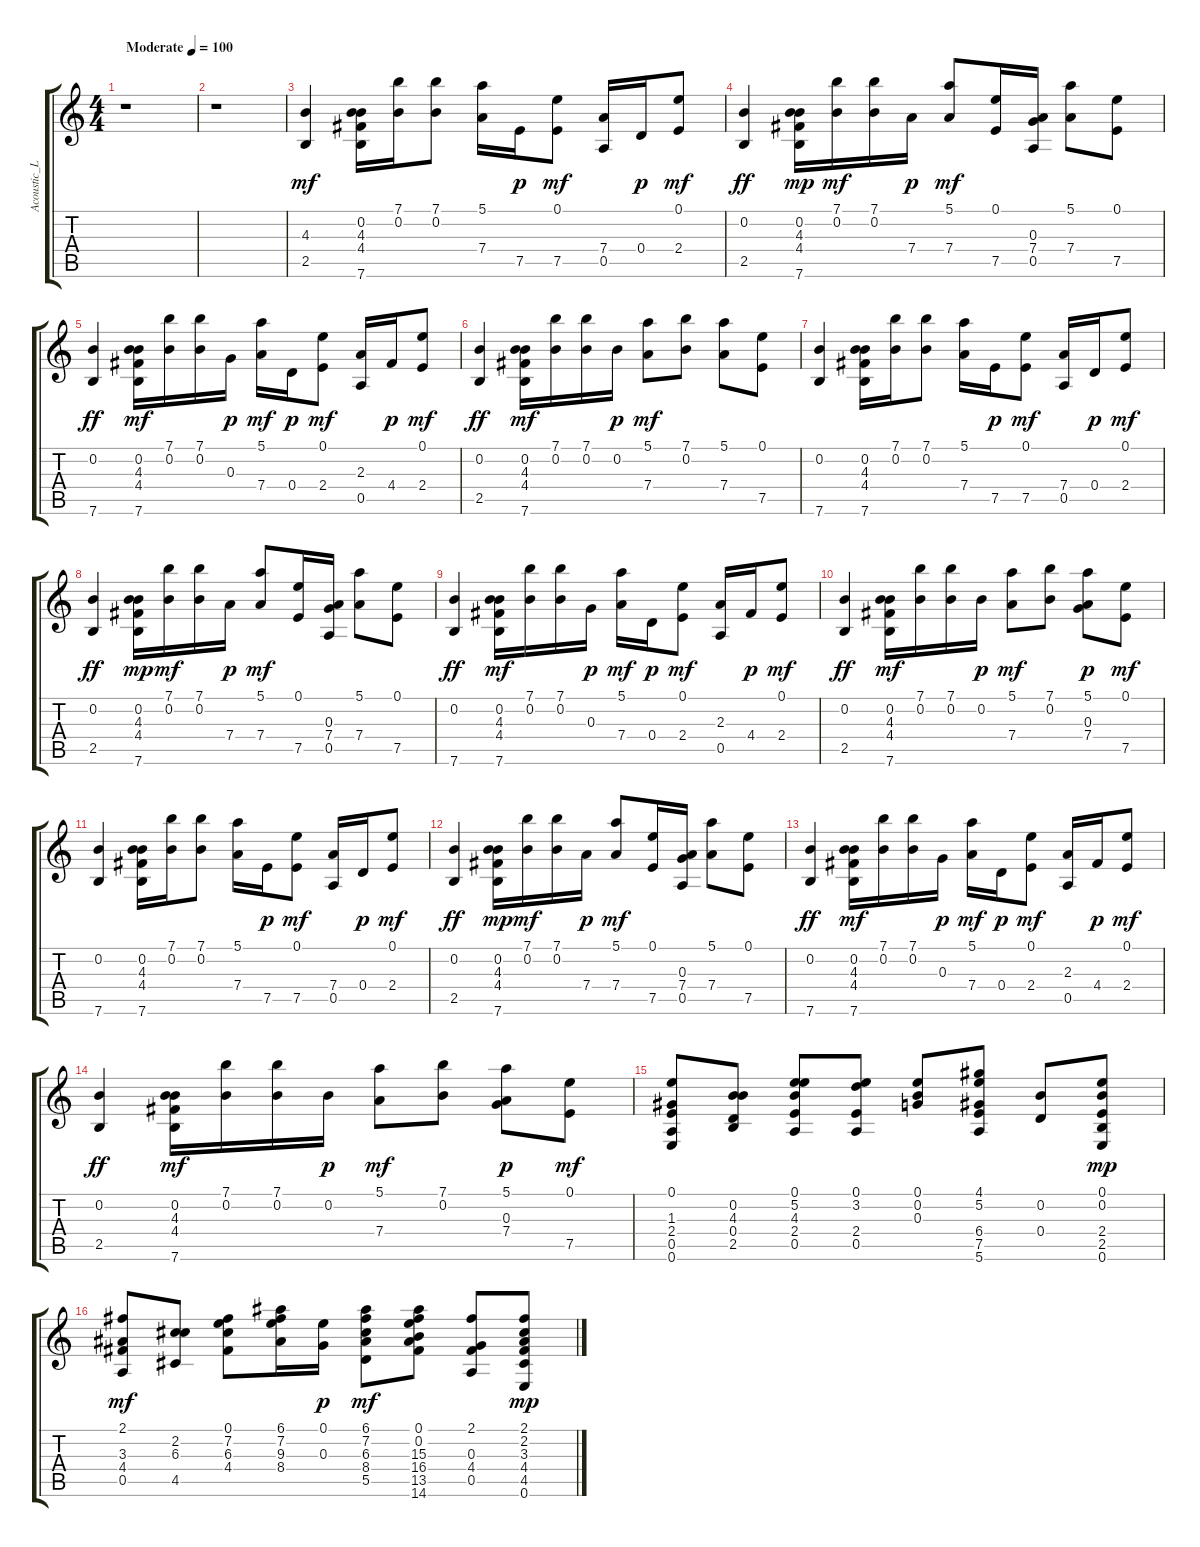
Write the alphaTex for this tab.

\track ("Acoustic_L" "Acoustic_L") {instrument acousticguitarsteel}
\staff {score tabs}
\tuning (E4 B3 G3 D3 A2 E2) {hide}
\ts (4 4)
\tempo (100 "Moderate")
\clef g2
\ks c
r.1{dy mf instrument acousticguitarsteel} |
r.1 |
(4.3 2.5).4 (0.2 4.3 4.4 7.6).16 (7.1 0.2).16 (7.1 0.2).8 (5.1 7.4).16 7.5.16{dy p} (0.1 7.5).8{dy mf} (7.4 0.5).16 0.4.16{dy p} (0.1 2.4).8{dy mf} |
(0.2 2.5).4{dy ff} (0.2 4.3 4.4 7.6).16{dy mp} (7.1 0.2).16{dy mf} (7.1 0.2).16 7.4.16{dy p} (5.1 7.4).8{dy mf} (0.1 7.5).16 (0.3 7.4 0.5).16 (5.1 7.4).8 (0.1 7.5).8 |
(0.2 7.6).4{dy ff} (0.2 4.3 4.4 7.6).16{dy mf} (7.1 0.2).16 (7.1 0.2).16 0.3.16{dy p} (5.1 7.4).16{dy mf} 0.4.16{dy p} (0.1 2.4).8{dy mf} (2.3 0.5).16 4.4.16{dy p} (0.1 2.4).8{dy mf} |
(0.2 2.5).4{dy ff} (0.2 4.3 4.4 7.6).16{dy mf} (7.1 0.2).16 (7.1 0.2).16 0.2.16{dy p} (5.1 7.4).8{dy mf} (7.1 0.2).8 (5.1 7.4).8 (0.1 7.5).8 |
(0.2 7.6).4 (0.2 4.3 4.4 7.6).16 (7.1 0.2).16 (7.1 0.2).8 (5.1 7.4).16 7.5.16{dy p} (0.1 7.5).8{dy mf} (7.4 0.5).16 0.4.16{dy p} (0.1 2.4).8{dy mf} |
(0.2 2.5).4{dy ff} (0.2 4.3 4.4 7.6).16{dy mp} (7.1 0.2).16{dy mf} (7.1 0.2).16 7.4.16{dy p} (5.1 7.4).8{dy mf} (0.1 7.5).16 (0.3 7.4 0.5).16 (5.1 7.4).8 (0.1 7.5).8 |
(0.2 7.6).4{dy ff} (0.2 4.3 4.4 7.6).16{dy mf} (7.1 0.2).16 (7.1 0.2).16 0.3.16{dy p} (5.1 7.4).16{dy mf} 0.4.16{dy p} (0.1 2.4).8{dy mf} (2.3 0.5).16 4.4.16{dy p} (0.1 2.4).8{dy mf} |
(0.2 2.5).4{dy ff} (0.2 4.3 4.4 7.6).16{dy mf} (7.1 0.2).16 (7.1 0.2).16 0.2.16{dy p} (5.1 7.4).8{dy mf} (7.1 0.2).8 (5.1 0.3 7.4).8{dy p} (0.1 7.5).8{dy mf} |
(0.2 7.6).4 (0.2 4.3 4.4 7.6).16 (7.1 0.2).16 (7.1 0.2).8 (5.1 7.4).16 7.5.16{dy p} (0.1 7.5).8{dy mf} (7.4 0.5).16 0.4.16{dy p} (0.1 2.4).8{dy mf} |
(0.2 2.5).4{dy ff} (0.2 4.3 4.4 7.6).16{dy mp} (7.1 0.2).16{dy mf} (7.1 0.2).16 7.4.16{dy p} (5.1 7.4).8{dy mf} (0.1 7.5).16 (0.3 7.4 0.5).16 (5.1 7.4).8 (0.1 7.5).8 |
(0.2 7.6).4{dy ff} (0.2 4.3 4.4 7.6).16{dy mf} (7.1 0.2).16 (7.1 0.2).16 0.3.16{dy p} (5.1 7.4).16{dy mf} 0.4.16{dy p} (0.1 2.4).8{dy mf} (2.3 0.5).16 4.4.16{dy p} (0.1 2.4).8{dy mf} |
(0.2 2.5).4{dy ff} (0.2 4.3 4.4 7.6).16{dy mf} (7.1 0.2).16 (7.1 0.2).16 0.2.16{dy p} (5.1 7.4).8{dy mf} (7.1 0.2).8 (5.1 0.3 7.4).8{dy p} (0.1 7.5).8{dy mf} |
(0.1 1.3 2.4 0.5 0.6).8 (0.2 4.3 0.4 2.5).8 (0.1 5.2 4.3 2.4 0.5).8 (0.1 3.2 2.4 0.5).8 (0.1 0.2 0.3).8 (4.1 5.2 6.4 7.5 5.6).8 (0.2 0.4).8 (0.1 0.2 2.4 2.5 0.6).8{dy mp} |
(2.1 3.3 4.4 0.5).8{dy mf} (2.2 6.3 4.5).8 (0.1 7.2 6.3 4.4).8 (6.1 7.2 9.3 8.4).16 (0.1 0.3).16{dy p} (6.1 7.2 6.3 8.4 5.5).8{dy mf} (0.1 0.2 15.3 16.4 13.5 14.6).8 (2.1 0.3 4.4 0.5).8 (2.1 2.2 3.3 4.4 4.5 0.6).8{dy mp}
